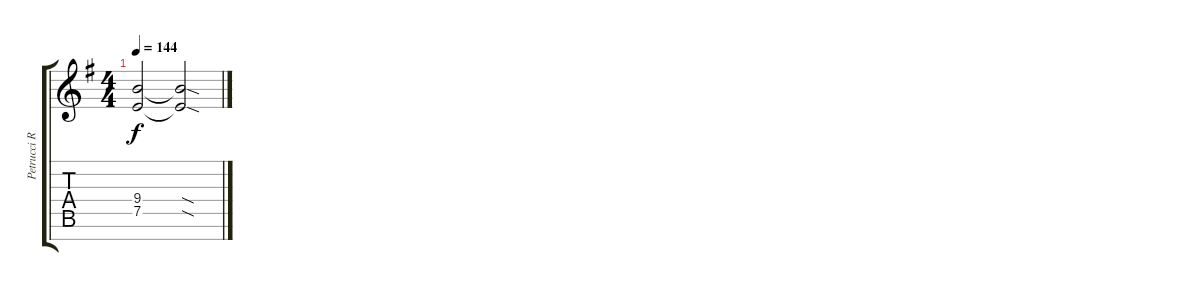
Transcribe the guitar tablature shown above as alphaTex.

\track ("Petrucci Rhythm" "Petrucci R") {instrument distortionguitar}
\staff {score tabs}
\tuning (E4 B3 G3 D3 A2 E2 B1) {hide}
\ts (4 4)
\tempo 144
\clef g2
\ks eminor
(9.4 7.5).2{dy f} (9.4{sod t} 7.5{sod t}).2
